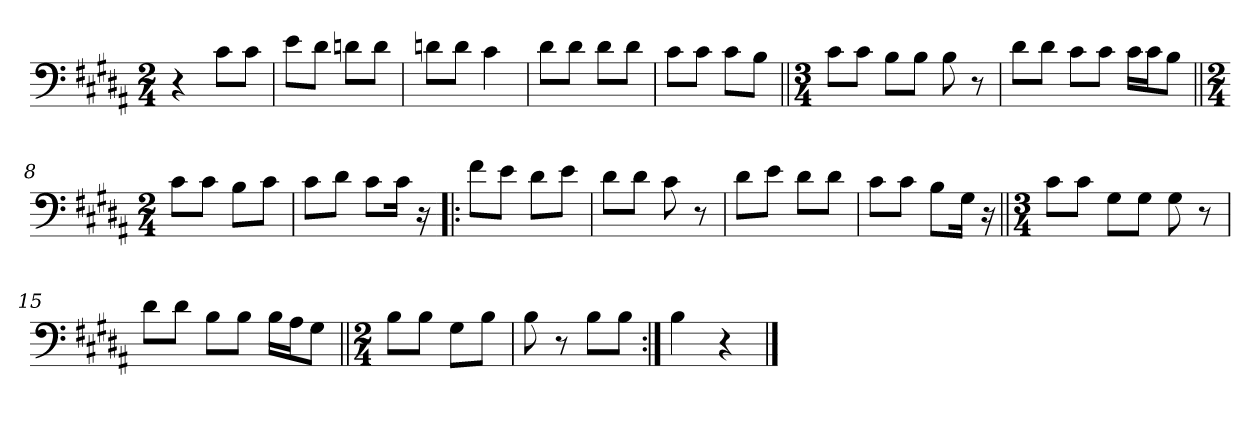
**kern
*part1
*staff1
*clefF4
*k[f#c#g#d#a#]
*M2/4
=1
4r
8c#\L
8c#\J
=2
8e\L
8d#\J
8dn\L
8d\J
=3
8dn\L
8d\J
4c#\
=4
8d#\L
8d#\J
8d#\L
8d#\J
=5
8c#\L
8c#\J
8c#\L
8B\J
=6||
*M3/4
8c#\L
8c#\J
8B\L
8B\J
8B\
8r
=7
8d#\L
8d#\J
8c#\L
8c#\J
16c#\LL
16c#\J
8B\J
=8||
*M2/4
8c#\L
8c#\J
8B\L
8c#\J
=9
8c#\L
8d#\J
8c#\L
16c#\Jk
16r
=10!|:
8f#\L
8e\J
8d#\L
8e\J
=11
8d#\L
8d#\J
8c#\
8r
=12
8d#\L
8e\J
8d#\L
8d#\J
=13
8c#\L
8c#\J
8B\L
16G#\Jk
16r
=14||
*M3/4
8c#\L
8c#\J
8G#\L
8G#\J
8G#\
8r
=15
8d#\L
8d#\J
8B\L
8B\J
16B\LL
16A#\J
8G#\J
=16||
*M2/4
8B\L
8B\J
8G#\L
8B\J
=
8B\
8r
8B\L
8B\J
=18:|!
4B\
4r
==
*-
